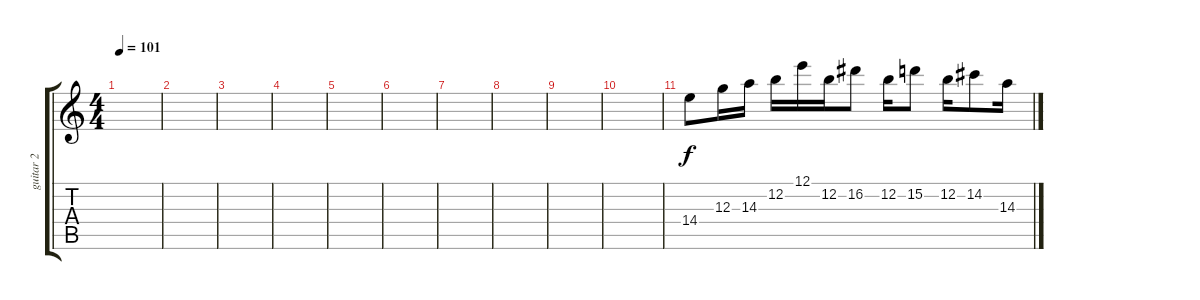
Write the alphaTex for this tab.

\track ("guitar 2" "guitar 2") {instrument electricguitarclean}
\staff {score tabs}
\tuning (E4 B3 G3 D3 A2 E2) {hide}
\ts (4 4)
\tempo 101
\clef g2
\ks c
|
|
|
|
|
|
|
|
|
|
14.4.8 12.3.16 14.3.16 12.2.16 12.1.16 12.2.16 16.2.8 12.2.16 15.2.8 12.2.16 14.2.8 14.3.16
